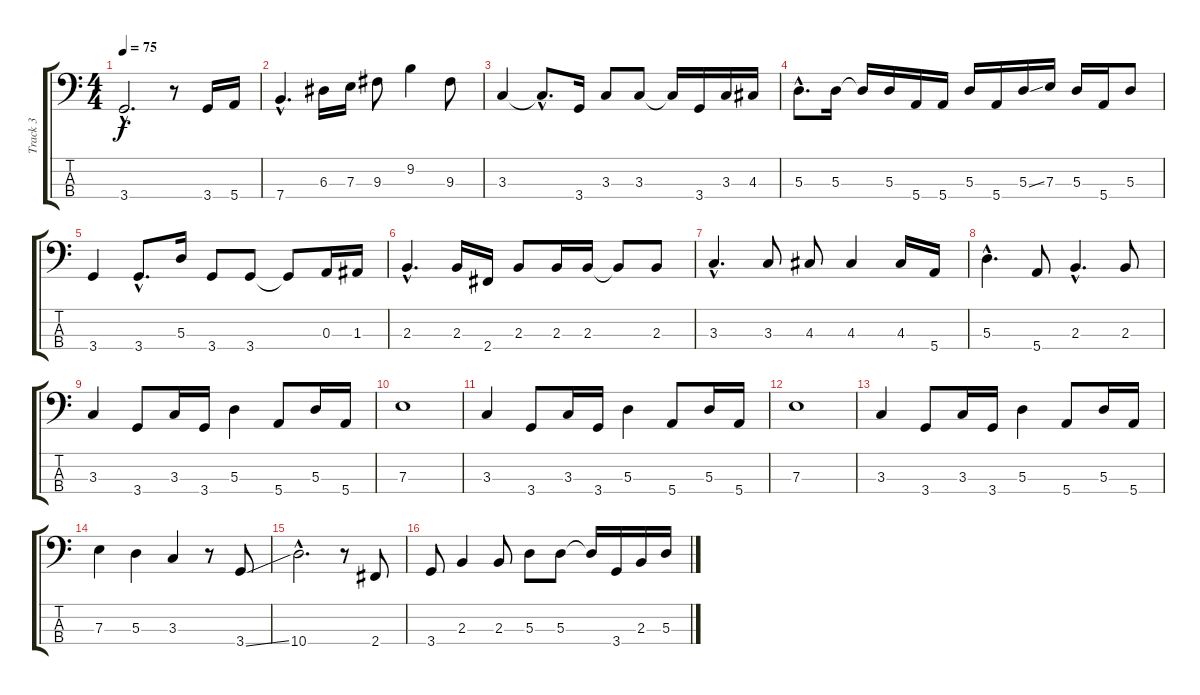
\track ("Track 3" "Track 3") {instrument electricbassfinger}
\staff {score tabs}
\tuning (G2 D2 A1 E1) {hide}
\ts (4 4)
\tempo 75
\clef f4
\ks c
3.4{hac}.2{d dy f} r.8 3.4.16 5.4.16 |
7.4{hac}.4{d} 6.3.16 7.3.16 9.3.8 9.2.4 9.3.8 |
3.3.4 3.3{hac t}.8{d} 3.4.16 3.3.8 3.3.8 3.3{t}.16 3.4.16 3.3.16 4.3.16 |
5.3{hac}.8{d} 5.3.16 5.3{t}.16 5.3.16 5.4.16 5.4.16 5.3.16 5.4.16 5.3{ss}.16 7.3.16 5.3.16 5.4.16 5.3.8 |
3.4.4 3.4{hac}.8{d} 5.3.16 3.4.8 3.4.8 3.4{t}.8 0.3.16 1.3.16 |
2.3{hac}.4{d} 2.3.16 2.4.16 2.3.8 2.3.16 2.3.16 2.3{t}.8 2.3.8 |
3.3{hac}.4{d} 3.3.8 4.3.8 4.3.4 4.3.16 5.4.16 |
5.3{hac}.4{d} 5.4.8 2.3{hac}.4{d} 2.3.8 |
3.3.4 3.4.8 3.3.16 3.4.16 5.3.4 5.4.8 5.3.16 5.4.16 |
7.3.1 |
3.3.4 3.4.8 3.3.16 3.4.16 5.3.4 5.4.8 5.3.16 5.4.16 |
7.3.1 |
3.3.4 3.4.8 3.3.16 3.4.16 5.3.4 5.4.8 5.3.16 5.4.16 |
7.3.4 5.3.4 3.3.4 r.8 3.4{ss}.8 |
10.4{hac}.2{d} r.8 2.4.8 |
3.4.8 2.3.4 2.3.8 5.3.8 5.3.8 5.3{t}.16 3.4.16 2.3.16 5.3.16
